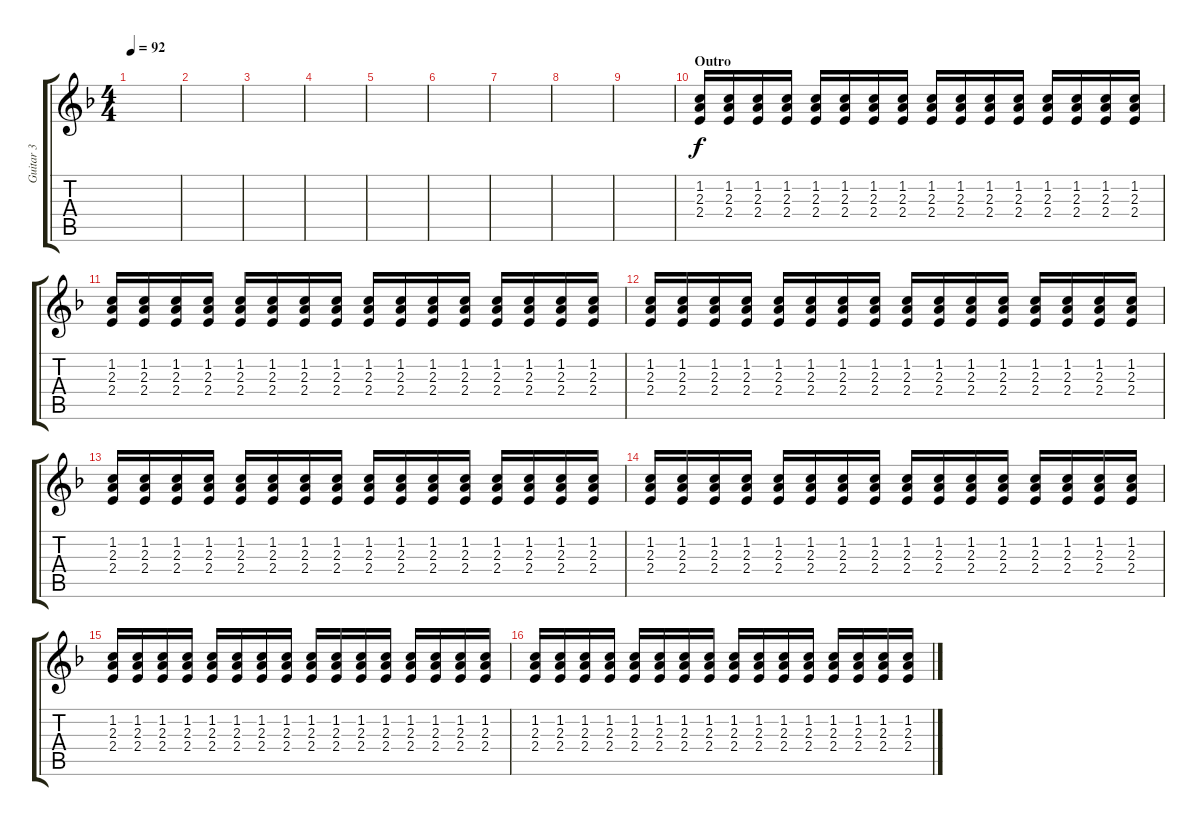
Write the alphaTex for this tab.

\track ("Guitar 3" "Guitar 3") {instrument electricguitarmuted}
\staff {score tabs}
\tuning (E4 B3 G3 D3 A2 E2) {hide}
\ts (4 4)
\tempo 92
\clef g2
\ks f
|
|
|
|
|
|
|
|
|
\section ("" "Outro")
(1.2 2.3 2.4).16 (1.2 2.3 2.4).16 (1.2 2.3 2.4).16 (1.2 2.3 2.4).16 (1.2 2.3 2.4).16 (1.2 2.3 2.4).16 (1.2 2.3 2.4).16 (1.2 2.3 2.4).16 (1.2 2.3 2.4).16 (1.2 2.3 2.4).16 (1.2 2.3 2.4).16 (1.2 2.3 2.4).16 (1.2 2.3 2.4).16 (1.2 2.3 2.4).16 (1.2 2.3 2.4).16 (1.2 2.3 2.4).16 |
(1.2 2.3 2.4).16 (1.2 2.3 2.4).16 (1.2 2.3 2.4).16 (1.2 2.3 2.4).16 (1.2 2.3 2.4).16 (1.2 2.3 2.4).16 (1.2 2.3 2.4).16 (1.2 2.3 2.4).16 (1.2 2.3 2.4).16 (1.2 2.3 2.4).16 (1.2 2.3 2.4).16 (1.2 2.3 2.4).16 (1.2 2.3 2.4).16 (1.2 2.3 2.4).16 (1.2 2.3 2.4).16 (1.2 2.3 2.4).16 |
(1.2 2.3 2.4).16 (1.2 2.3 2.4).16 (1.2 2.3 2.4).16 (1.2 2.3 2.4).16 (1.2 2.3 2.4).16 (1.2 2.3 2.4).16 (1.2 2.3 2.4).16 (1.2 2.3 2.4).16 (1.2 2.3 2.4).16 (1.2 2.3 2.4).16 (1.2 2.3 2.4).16 (1.2 2.3 2.4).16 (1.2 2.3 2.4).16 (1.2 2.3 2.4).16 (1.2 2.3 2.4).16 (1.2 2.3 2.4).16 |
(1.2 2.3 2.4).16 (1.2 2.3 2.4).16 (1.2 2.3 2.4).16 (1.2 2.3 2.4).16 (1.2 2.3 2.4).16 (1.2 2.3 2.4).16 (1.2 2.3 2.4).16 (1.2 2.3 2.4).16 (1.2 2.3 2.4).16 (1.2 2.3 2.4).16 (1.2 2.3 2.4).16 (1.2 2.3 2.4).16 (1.2 2.3 2.4).16 (1.2 2.3 2.4).16 (1.2 2.3 2.4).16 (1.2 2.3 2.4).16 |
(1.2 2.3 2.4).16 (1.2 2.3 2.4).16 (1.2 2.3 2.4).16 (1.2 2.3 2.4).16 (1.2 2.3 2.4).16 (1.2 2.3 2.4).16 (1.2 2.3 2.4).16 (1.2 2.3 2.4).16 (1.2 2.3 2.4).16 (1.2 2.3 2.4).16 (1.2 2.3 2.4).16 (1.2 2.3 2.4).16 (1.2 2.3 2.4).16 (1.2 2.3 2.4).16 (1.2 2.3 2.4).16 (1.2 2.3 2.4).16 |
(1.2 2.3 2.4).16 (1.2 2.3 2.4).16 (1.2 2.3 2.4).16 (1.2 2.3 2.4).16 (1.2 2.3 2.4).16 (1.2 2.3 2.4).16 (1.2 2.3 2.4).16 (1.2 2.3 2.4).16 (1.2 2.3 2.4).16 (1.2 2.3 2.4).16 (1.2 2.3 2.4).16 (1.2 2.3 2.4).16 (1.2 2.3 2.4).16 (1.2 2.3 2.4).16 (1.2 2.3 2.4).16 (1.2 2.3 2.4).16 |
(1.2 2.3 2.4).16 (1.2 2.3 2.4).16 (1.2 2.3 2.4).16 (1.2 2.3 2.4).16 (1.2 2.3 2.4).16 (1.2 2.3 2.4).16 (1.2 2.3 2.4).16 (1.2 2.3 2.4).16 (1.2 2.3 2.4).16 (1.2 2.3 2.4).16 (1.2 2.3 2.4).16 (1.2 2.3 2.4).16 (1.2 2.3 2.4).16 (1.2 2.3 2.4).16 (1.2 2.3 2.4).16 (1.2 2.3 2.4).16
